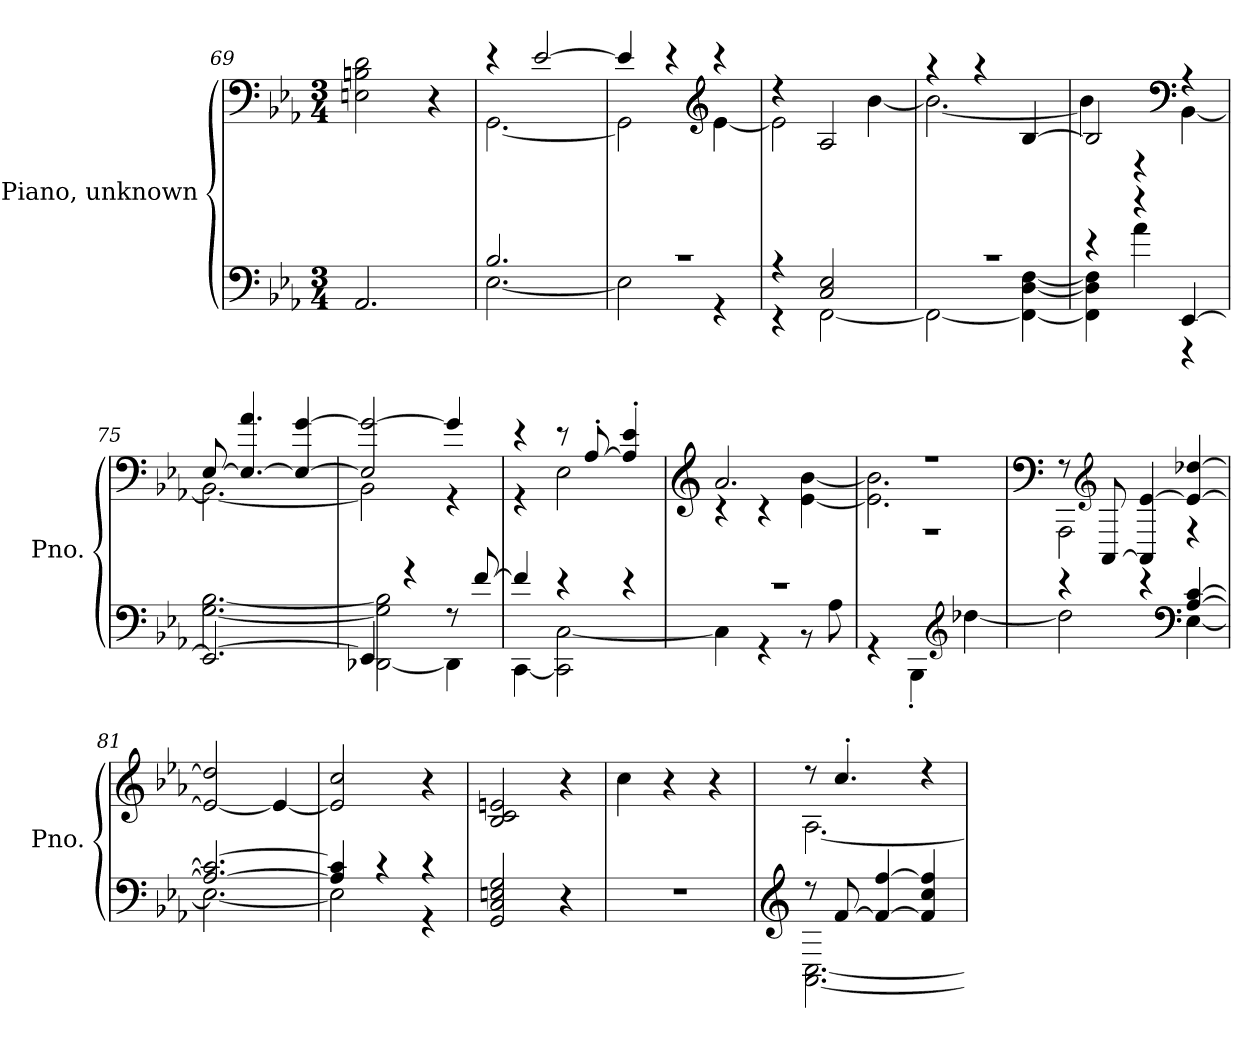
**kern	**kern
*part1	*part1
*staff2	*staff1
*I"Piano, unknown	*
*I'Pno.	*
*clefF4	*clefF4
*k[b-e-a-]	*k[b-e-a-]
*M3/4	*M3/4
=69	=69
2.AA-/	2En\ 2Bn\ 2d\
.	4r
=70	=70
*^	*^
2.B-/	[2.E-\	4r	[2.GG\
.	.	[2e-/	.
!!LO:LB:g=z	!!
=71	=71	=71	=71
2.r	2E-\]	4e-/]	2GG\]
.	.	4r	.
*	*	*clefG2	*
.	4r	4r	[4e-\
=72	=72	=72	=72
4r	4r	4r	2e-\]
2C/ 2E-/	[2FF\	2A-/	.
.	.	.	[4b-\
=73	=73	=73	=73
2.r	2FF\_	4r	2.b-\_
.	.	4r	.
.	4FF\_ [4D\ [4F\	[4B-/	.
=74	=74	=74	=74
4r	4FF\] 4D\] 4F\]	2B-/]	4b-\]
4r	4a-\	.	4r
*	*	*clefF4	*
[4EE-/	4r	4r	[4BB-\
=75	=75	=75	=75
2.EE-/_	[2.G\ [2.B-\	[8E-/	2.BB-\_
.	.	4.E-/_ 4.a-/	.
.	.	4E-/_ [4g/	.
=76	=76	=76	=76
4EE-/]	[2DD-X\ 2G\] 2B-\]	2E-/] 2g/_	2BB-\]
4r	.	.	.
8r	4DD-\]	4g/]	4r
[8f/	.	.	.
=77	=77	=77	=77
4f/]	[4CC\	4r	4r
4r	2CC\] [2C\	8r	2E-\
.	.	[8A-'/	.
4r	.	4A-/]' 4e-/'	.
!!LO:LB:g=z	!!
=78	=78	=78	=78
*	*	*clefG2	*
2.r	4C\]	2.a-/	4r
.	4r	.	4r
.	8r	.	[4e-\ [4b-\
.	8A-\	.	.
=79	=79	=79	=79
2.r	4r	2.r	2.e-\] 2.b-\]
.	4BBB-'\	.	.
*clefG2	*	*	*
.	[4dd-X\	.	.
=80	=80	=80	=80
*	*	*clefF4	*
4r	2dd-\]	8r	2AAA-\
*	*	*clefG2	*
.	.	[8AA-/	.
4r	.	4AA-/] [4e-/	.
*clefF4	*	*	*
[4A-/ [4c/	[4E-\	4e-/_ [4dd-X/	4r
*	*	*v	*v
=81	=81	=81
2.A-/_ 2.c/_	2.E-\_	2e-/_ 2dd-/]
.	.	4e-/_
=82	=82	=82
4A-/] 4c/]	2E-\]	2e-/] 2cc/
4r	.	.
4r	4r	4r
*v	*v	*
=83	=83
2GG/ 2C/ 2En/ 2G/	2B-/ 2c/ 2en/
4r	4r
=84	=84
2.r	4cc\
.	4r
.	4r
!!LO:LB:g=z
=85	=85
*clefG2	*
*^	*^
8r	[2.AA-\ [2.C\	8r	[2.A-\
[8f/	.	4.cc'/	.
4f/_ [4ff/	.	.	.
4f/] 4cc/ 4ff/]	.	4r	.
*v	*v	*	*
*	*v	*v
=	=
*-	*-
